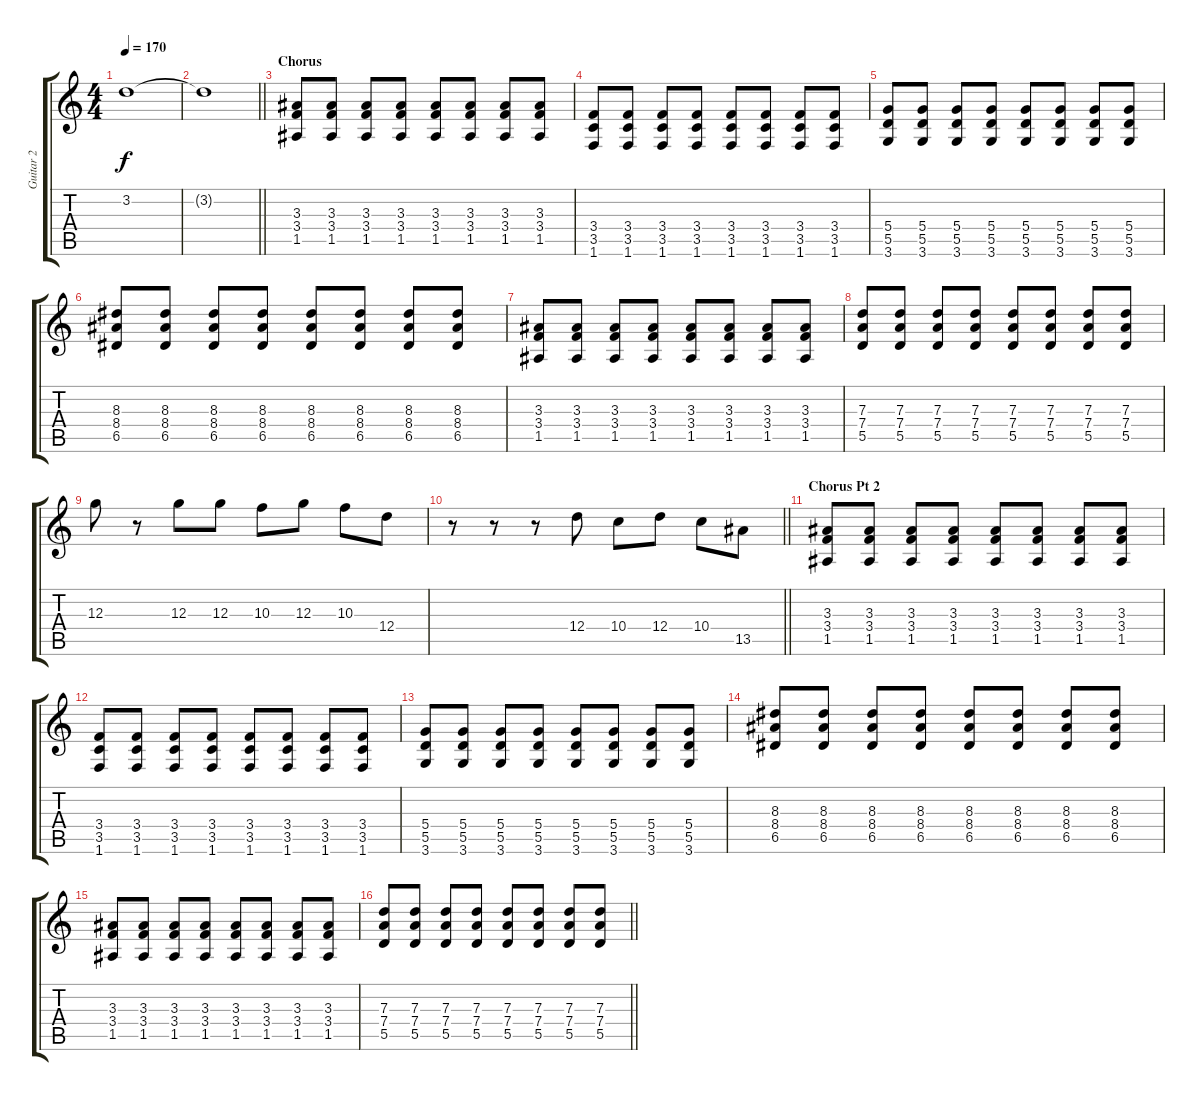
\track ("Guitar 2" "Guitar 2") {instrument overdrivenguitar}
\staff {score tabs}
\tuning (E4 B3 G3 D3 A2 E2) {hide}
\ts (4 4)
\tempo 170
\clef g2
\ks c
3.2.1{dy f} |
\barLineRight lightlight
3.2{t}.1 |
\section ("" "Chorus")
(3.3 3.4 1.5).8 (3.3 3.4 1.5).8 (3.3 3.4 1.5).8 (3.3 3.4 1.5).8 (3.3 3.4 1.5).8 (3.3 3.4 1.5).8 (3.3 3.4 1.5).8 (3.3 3.4 1.5).8 |
(3.4 3.5 1.6).8 (3.4 3.5 1.6).8 (3.4 3.5 1.6).8 (3.4 3.5 1.6).8 (3.4 3.5 1.6).8 (3.4 3.5 1.6).8 (3.4 3.5 1.6).8 (3.4 3.5 1.6).8 |
(5.4 5.5 3.6).8 (5.4 5.5 3.6).8 (5.4 5.5 3.6).8 (5.4 5.5 3.6).8 (5.4 5.5 3.6).8 (5.4 5.5 3.6).8 (5.4 5.5 3.6).8 (5.4 5.5 3.6).8 |
(8.3 8.4 6.5).8 (8.3 8.4 6.5).8 (8.3 8.4 6.5).8 (8.3 8.4 6.5).8 (8.3 8.4 6.5).8 (8.3 8.4 6.5).8 (8.3 8.4 6.5).8 (8.3 8.4 6.5).8 |
(3.3 3.4 1.5).8 (3.3 3.4 1.5).8 (3.3 3.4 1.5).8 (3.3 3.4 1.5).8 (3.3 3.4 1.5).8 (3.3 3.4 1.5).8 (3.3 3.4 1.5).8 (3.3 3.4 1.5).8 |
(7.3 7.4 5.5).8 (7.3 7.4 5.5).8 (7.3 7.4 5.5).8 (7.3 7.4 5.5).8 (7.3 7.4 5.5).8 (7.3 7.4 5.5).8 (7.3 7.4 5.5).8 (7.3 7.4 5.5).8 |
12.3.8 r.8 12.3.8 12.3.8 10.3.8 12.3.8 10.3.8 12.4.8 |
\barLineRight lightlight
r.8 r.8 r.8 12.4.8 10.4.8 12.4.8 10.4.8 13.5.8 |
\section ("" "Chorus Pt 2")
(3.3 3.4 1.5).8 (3.3 3.4 1.5).8 (3.3 3.4 1.5).8 (3.3 3.4 1.5).8 (3.3 3.4 1.5).8 (3.3 3.4 1.5).8 (3.3 3.4 1.5).8 (3.3 3.4 1.5).8 |
(3.4 3.5 1.6).8 (3.4 3.5 1.6).8 (3.4 3.5 1.6).8 (3.4 3.5 1.6).8 (3.4 3.5 1.6).8 (3.4 3.5 1.6).8 (3.4 3.5 1.6).8 (3.4 3.5 1.6).8 |
(5.4 5.5 3.6).8 (5.4 5.5 3.6).8 (5.4 5.5 3.6).8 (5.4 5.5 3.6).8 (5.4 5.5 3.6).8 (5.4 5.5 3.6).8 (5.4 5.5 3.6).8 (5.4 5.5 3.6).8 |
(8.3 8.4 6.5).8 (8.3 8.4 6.5).8 (8.3 8.4 6.5).8 (8.3 8.4 6.5).8 (8.3 8.4 6.5).8 (8.3 8.4 6.5).8 (8.3 8.4 6.5).8 (8.3 8.4 6.5).8 |
(3.3 3.4 1.5).8 (3.3 3.4 1.5).8 (3.3 3.4 1.5).8 (3.3 3.4 1.5).8 (3.3 3.4 1.5).8 (3.3 3.4 1.5).8 (3.3 3.4 1.5).8 (3.3 3.4 1.5).8 |
\barLineRight lightlight
(7.3 7.4 5.5).8 (7.3 7.4 5.5).8 (7.3 7.4 5.5).8 (7.3 7.4 5.5).8 (7.3 7.4 5.5).8 (7.3 7.4 5.5).8 (7.3 7.4 5.5).8 (7.3 7.4 5.5).8
